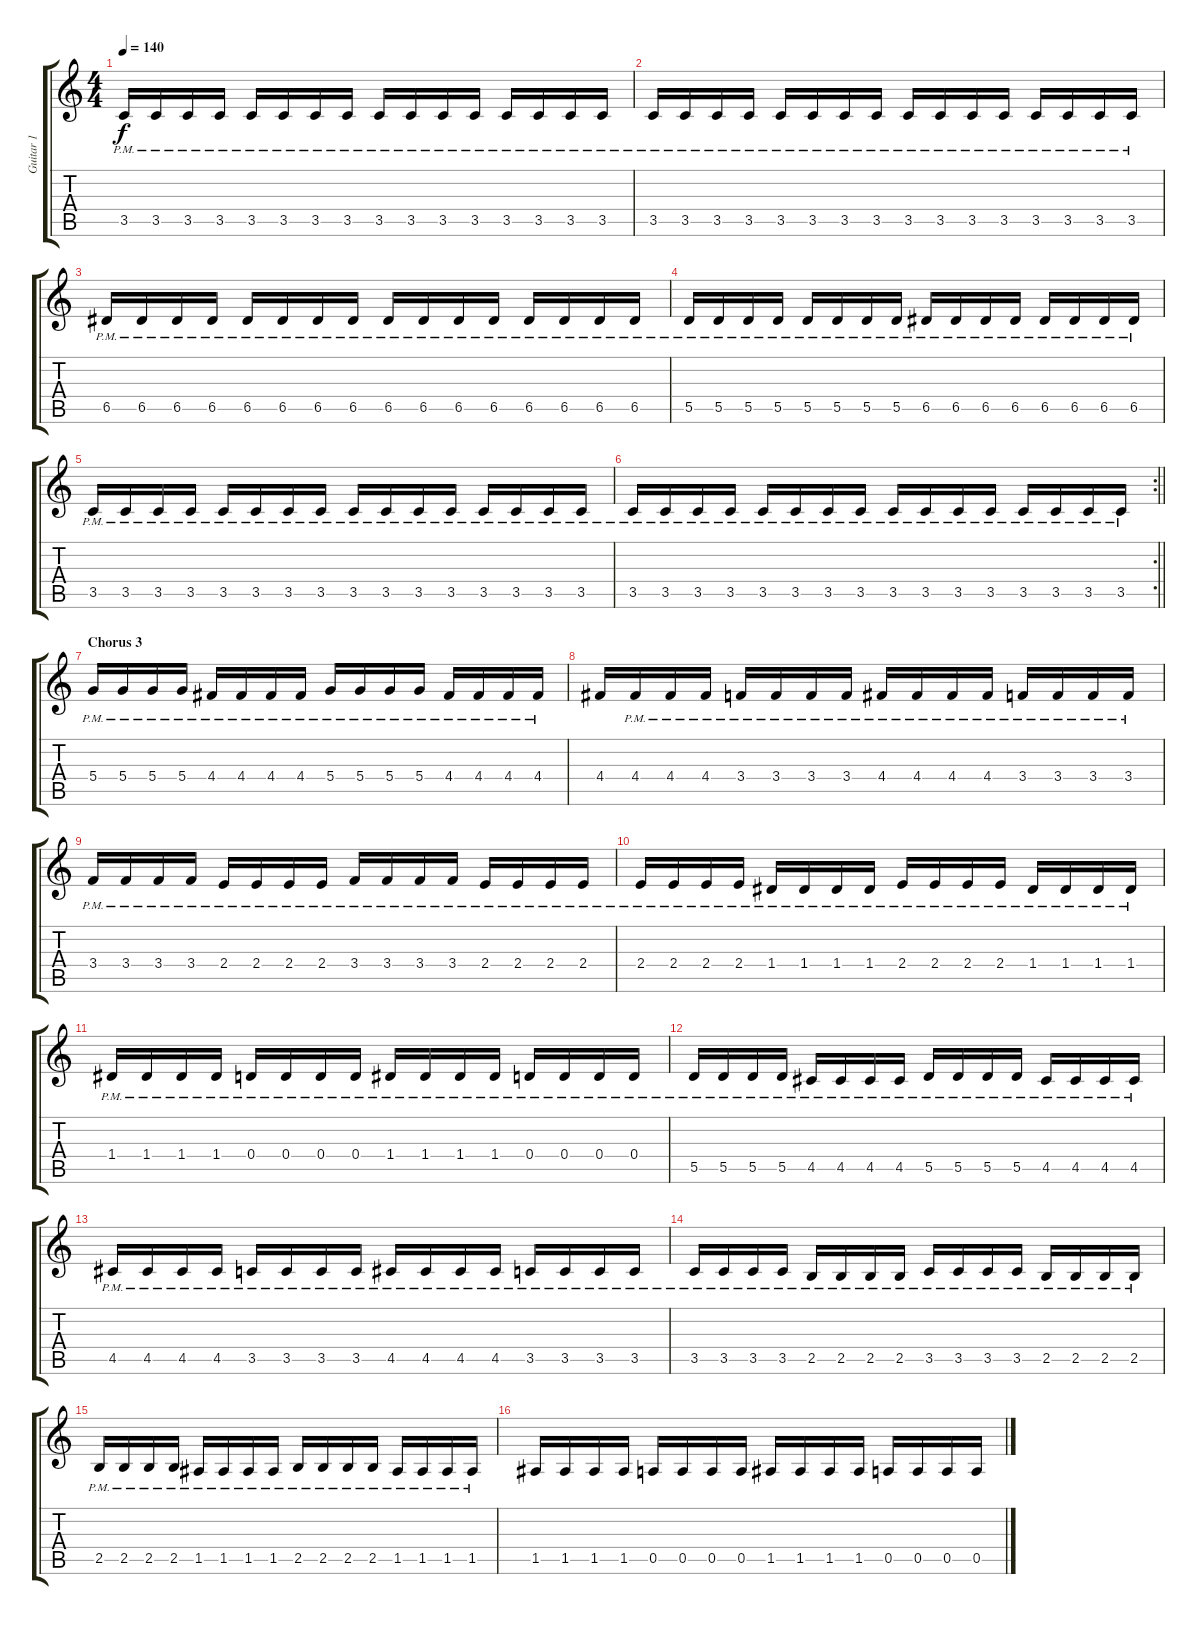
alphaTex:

\track ("Guitar 1" "Guitar 1") {instrument distortionguitar}
\staff {score tabs}
\tuning (E4 B3 G3 D3 A2 E2) {hide}
\ts (4 4)
\tempo 140
\clef g2
\ks c
3.5{pm}.16{dy f} 3.5{pm}.16 3.5{pm}.16 3.5{pm}.16 3.5{pm}.16 3.5{pm}.16 3.5{pm}.16 3.5{pm}.16 3.5{pm}.16 3.5{pm}.16 3.5{pm}.16 3.5{pm}.16 3.5{pm}.16 3.5{pm}.16 3.5{pm}.16 3.5{pm}.16 |
3.5{pm}.16 3.5{pm}.16 3.5{pm}.16 3.5{pm}.16 3.5{pm}.16 3.5{pm}.16 3.5{pm}.16 3.5{pm}.16 3.5{pm}.16 3.5{pm}.16 3.5{pm}.16 3.5{pm}.16 3.5{pm}.16 3.5{pm}.16 3.5{pm}.16 3.5{pm}.16 |
6.5{pm}.16 6.5{pm}.16 6.5{pm}.16 6.5{pm}.16 6.5{pm}.16 6.5{pm}.16 6.5{pm}.16 6.5{pm}.16 6.5{pm}.16 6.5{pm}.16 6.5{pm}.16 6.5{pm}.16 6.5{pm}.16 6.5{pm}.16 6.5{pm}.16 6.5{pm}.16 |
5.5{pm}.16 5.5{pm}.16 5.5{pm}.16 5.5{pm}.16 5.5{pm}.16 5.5{pm}.16 5.5{pm}.16 5.5{pm}.16 6.5{pm}.16 6.5{pm}.16 6.5{pm}.16 6.5{pm}.16 6.5{pm}.16 6.5{pm}.16 6.5{pm}.16 6.5{pm}.16 |
3.5{pm}.16 3.5{pm}.16 3.5{pm}.16 3.5{pm}.16 3.5{pm}.16 3.5{pm}.16 3.5{pm}.16 3.5{pm}.16 3.5{pm}.16 3.5{pm}.16 3.5{pm}.16 3.5{pm}.16 3.5{pm}.16 3.5{pm}.16 3.5{pm}.16 3.5{pm}.16 |
\rc 2
\barLineRight lightlight
3.5{pm}.16 3.5{pm}.16 3.5{pm}.16 3.5{pm}.16 3.5{pm}.16 3.5{pm}.16 3.5{pm}.16 3.5{pm}.16 3.5{pm}.16 3.5{pm}.16 3.5{pm}.16 3.5{pm}.16 3.5{pm}.16 3.5{pm}.16 3.5{pm}.16 3.5{pm}.16 |
\section ("" "Chorus 3")
5.4{pm}.16 5.4{pm}.16 5.4{pm}.16 5.4{pm}.16 4.4{pm}.16 4.4{pm}.16 4.4{pm}.16 4.4{pm}.16 5.4{pm}.16 5.4{pm}.16 5.4{pm}.16 5.4{pm}.16 4.4{pm}.16 4.4{pm}.16 4.4{pm}.16 4.4{pm}.16 |
4.4.16 4.4{pm}.16 4.4{pm}.16 4.4{pm}.16 3.4{pm}.16 3.4{pm}.16 3.4{pm}.16 3.4{pm}.16 4.4{pm}.16 4.4{pm}.16 4.4{pm}.16 4.4{pm}.16 3.4{pm}.16 3.4{pm}.16 3.4{pm}.16 3.4{pm}.16 |
3.4{pm}.16 3.4{pm}.16 3.4{pm}.16 3.4{pm}.16 2.4{pm}.16 2.4{pm}.16 2.4{pm}.16 2.4{pm}.16 3.4{pm}.16 3.4{pm}.16 3.4{pm}.16 3.4{pm}.16 2.4{pm}.16 2.4{pm}.16 2.4{pm}.16 2.4{pm}.16 |
2.4{pm}.16 2.4{pm}.16 2.4{pm}.16 2.4{pm}.16 1.4{pm}.16 1.4{pm}.16 1.4{pm}.16 1.4{pm}.16 2.4{pm}.16 2.4{pm}.16 2.4{pm}.16 2.4{pm}.16 1.4{pm}.16 1.4{pm}.16 1.4{pm}.16 1.4{pm}.16 |
1.4{pm}.16 1.4{pm}.16 1.4{pm}.16 1.4{pm}.16 0.4{pm}.16 0.4{pm}.16 0.4{pm}.16 0.4{pm}.16 1.4{pm}.16 1.4{pm}.16 1.4{pm}.16 1.4{pm}.16 0.4{pm}.16 0.4{pm}.16 0.4{pm}.16 0.4{pm}.16 |
5.5{pm}.16 5.5{pm}.16 5.5{pm}.16 5.5{pm}.16 4.5{pm}.16 4.5{pm}.16 4.5{pm}.16 4.5{pm}.16 5.5{pm}.16 5.5{pm}.16 5.5{pm}.16 5.5{pm}.16 4.5{pm}.16 4.5{pm}.16 4.5{pm}.16 4.5{pm}.16 |
4.5{pm}.16 4.5{pm}.16 4.5{pm}.16 4.5{pm}.16 3.5{pm}.16 3.5{pm}.16 3.5{pm}.16 3.5{pm}.16 4.5{pm}.16 4.5{pm}.16 4.5{pm}.16 4.5{pm}.16 3.5{pm}.16 3.5{pm}.16 3.5{pm}.16 3.5{pm}.16 |
3.5{pm}.16 3.5{pm}.16 3.5{pm}.16 3.5{pm}.16 2.5{pm}.16 2.5{pm}.16 2.5{pm}.16 2.5{pm}.16 3.5{pm}.16 3.5{pm}.16 3.5{pm}.16 3.5{pm}.16 2.5{pm}.16 2.5{pm}.16 2.5{pm}.16 2.5{pm}.16 |
2.5{pm}.16 2.5{pm}.16 2.5{pm}.16 2.5{pm}.16 1.5{pm}.16 1.5{pm}.16 1.5{pm}.16 1.5{pm}.16 2.5{pm}.16 2.5{pm}.16 2.5{pm}.16 2.5{pm}.16 1.5{pm}.16 1.5{pm}.16 1.5{pm}.16 1.5{pm}.16 |
1.5.16 1.5.16 1.5.16 1.5.16 0.5.16 0.5.16 0.5.16 0.5.16 1.5.16 1.5.16 1.5.16 1.5.16 0.5.16 0.5.16 0.5.16 0.5.16
